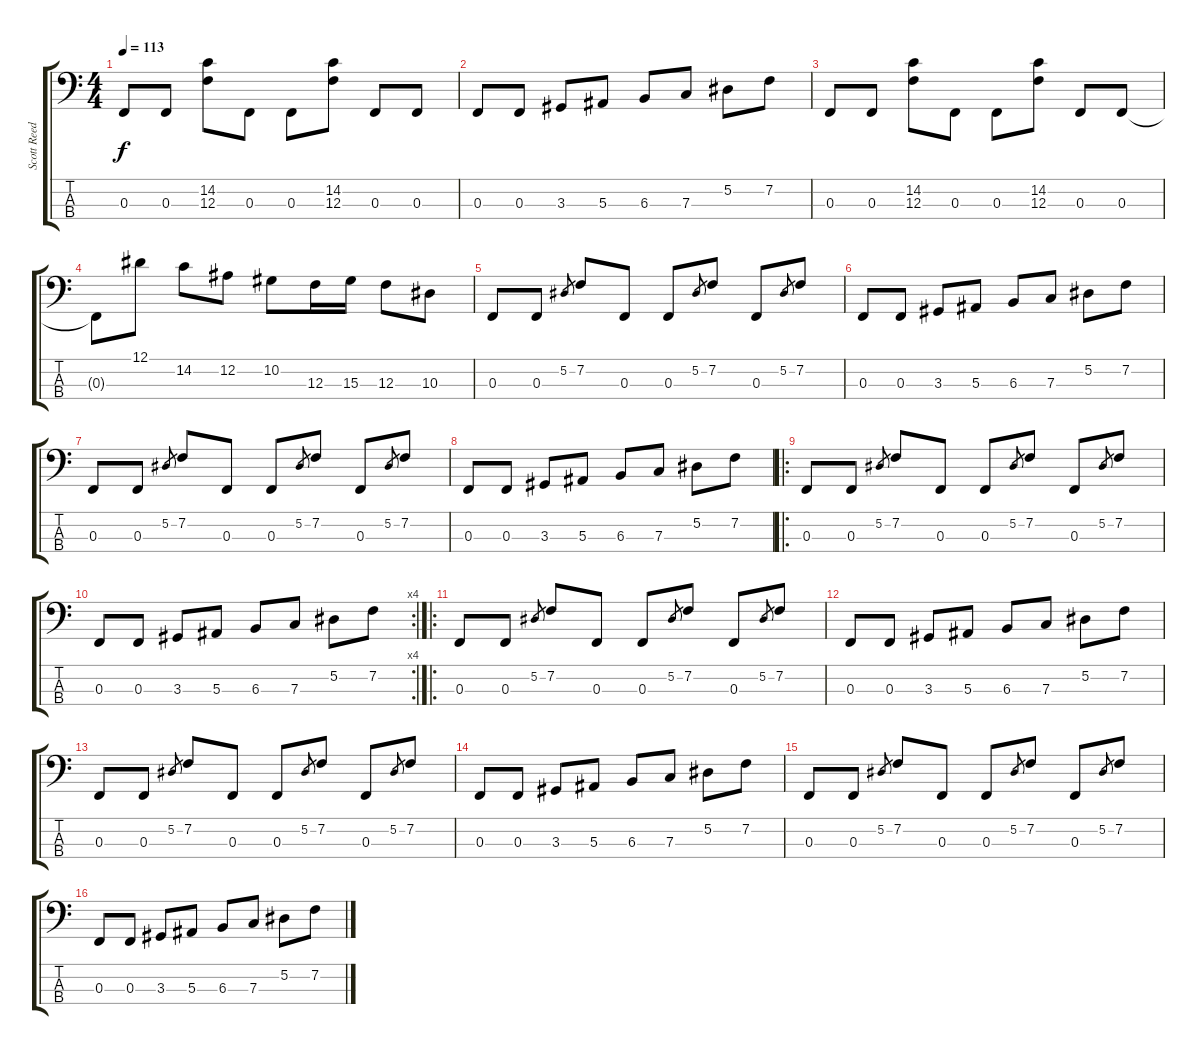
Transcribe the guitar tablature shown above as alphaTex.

\track ("Scott Reeder" "Scott Reed") {instrument slapbass2}
\staff {score tabs}
\tuning (Eb2 Bb1 F1 C1) {hide}
\ts (4 4)
\tempo 113
\clef f4
\ks c
0.3.8{dy f} 0.3.8 (14.2 12.3).8 0.3.8 0.3.8 (14.2 12.3).8 0.3.8 0.3.8 |
0.3.8 0.3.8 3.3.8 5.3.8 6.3.8 7.3.8 5.2.8 7.2.8 |
0.3.8 0.3.8 (14.2 12.3).8 0.3.8 0.3.8 (14.2 12.3).8 0.3.8 0.3.8 |
0.3{t}.8 12.1.8 14.2.8 12.2.8 10.2.8 12.3.16 15.3.16 12.3.8 10.3.8 |
0.3.8 0.3.8 5.2.8{gr} 7.2.8 0.3.8 0.3.8 5.2.8{gr} 7.2.8 0.3.8 5.2.8{gr} 7.2.8 |
0.3.8 0.3.8 3.3.8 5.3.8 6.3.8 7.3.8 5.2.8 7.2.8 |
0.3.8 0.3.8 5.2.8{gr} 7.2.8 0.3.8 0.3.8 5.2.8{gr} 7.2.8 0.3.8 5.2.8{gr} 7.2.8 |
0.3.8 0.3.8 3.3.8 5.3.8 6.3.8 7.3.8 5.2.8 7.2.8 |
\ro
0.3.8 0.3.8 5.2.8{gr} 7.2.8 0.3.8 0.3.8 5.2.8{gr} 7.2.8 0.3.8 5.2.8{gr} 7.2.8 |
\rc 4
0.3.8 0.3.8 3.3.8 5.3.8 6.3.8 7.3.8 5.2.8 7.2.8 |
\ro
0.3.8 0.3.8 5.2.8{gr} 7.2.8 0.3.8 0.3.8 5.2.8{gr} 7.2.8 0.3.8 5.2.8{gr} 7.2.8 |
0.3.8 0.3.8 3.3.8 5.3.8 6.3.8 7.3.8 5.2.8 7.2.8 |
0.3.8 0.3.8 5.2.8{gr} 7.2.8 0.3.8 0.3.8 5.2.8{gr} 7.2.8 0.3.8 5.2.8{gr} 7.2.8 |
0.3.8 0.3.8 3.3.8 5.3.8 6.3.8 7.3.8 5.2.8 7.2.8 |
0.3.8 0.3.8 5.2.8{gr} 7.2.8 0.3.8 0.3.8 5.2.8{gr} 7.2.8 0.3.8 5.2.8{gr} 7.2.8 |
0.3.8 0.3.8 3.3.8 5.3.8 6.3.8 7.3.8 5.2.8 7.2.8
